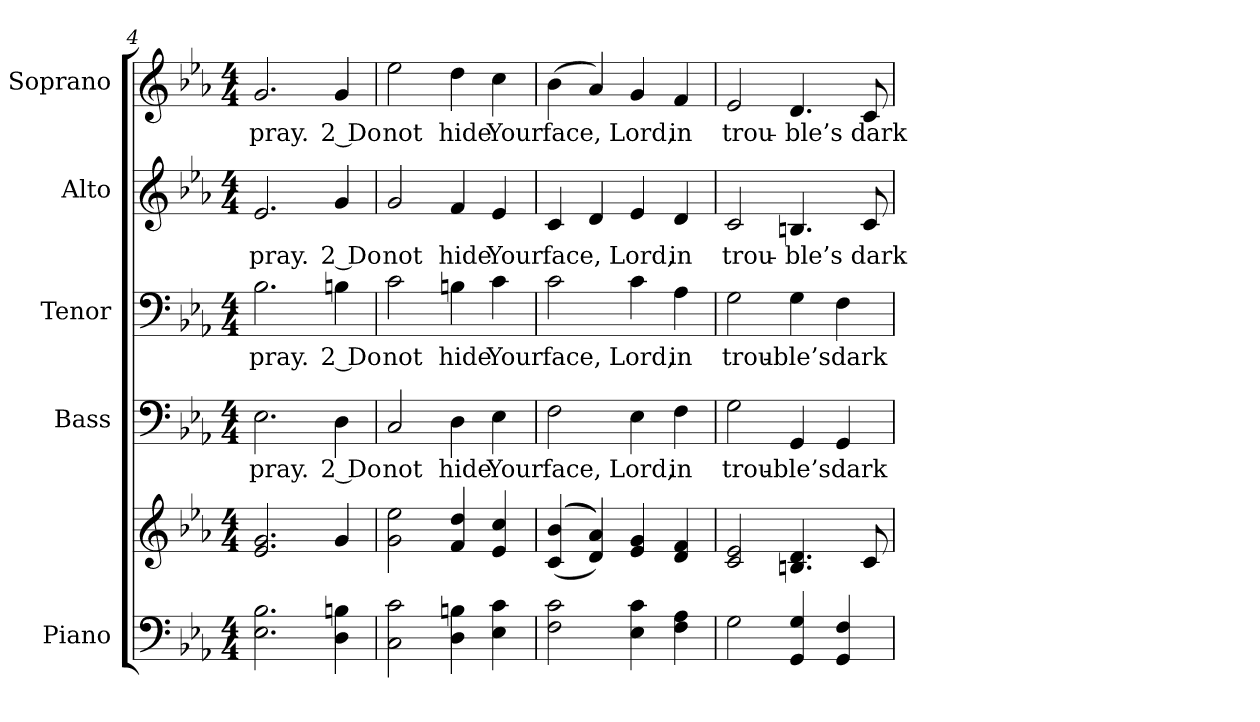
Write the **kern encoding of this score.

**kern	**kern	**kern	**text	**kern	**text	**kern	**text	**kern	**text
*part5	*part5	*part4	*part4	*part3	*part3	*part2	*part2	*part1	*part1
*staff6	*staff5	*staff4	*staff4	*staff3	*staff3	*staff2	*staff2	*staff1	*staff1
*I"Piano	*	*I"Bass	*	*I"Tenor	*	*I"Alto	*	*I"Soprano	*
*I'Pno.	*	*I'B.	*	*I'T.	*	*I'A.	*	*I'S.	*
*clefF4	*clefG2	*clefF4	*	*clefF4	*	*clefG2	*	*clefG2	*
*k[b-e-a-]	*k[b-e-a-]	*k[b-e-a-]	*	*k[b-e-a-]	*	*k[b-e-a-]	*	*k[b-e-a-]	*
*E-:	*E-:	*E-:	*	*E-:	*	*E-:	*	*E-:	*
*M4/4	*M4/4	*M4/4	*	*M4/4	*	*M4/4	*	*M4/4	*
=4	=4	=4	=4	=4	=4	=4	=4	=4	=4
!	!	!	!LO:LY:b:color=#000000	!	!	!	!	!	!
!	!	!	!	!	!LO:LY:b:color=#000000	!	!	!	!
!	!	!	!	!	!	!	!LO:LY:b:color=#000000	!	!
!	!	!	!	!	!	!	!	!	!LO:LY:b:color=#000000
2.E-i\ 2.B-i	2.e-i/ 2.gi	2.E-i\	pray.	2.B-i\	pray.	2.e-i/	pray.	2.gi/	pray.
!	!	!	!LO:LY:b:color=#000000	!	!	!	!	!	!
!	!	!	!	!	!LO:LY:b:color=#000000	!	!	!	!
!	!	!	!	!	!	!	!LO:LY:b:color=#000000	!	!
!	!	!	!	!	!	!	!	!	!LO:LY:b:color=#000000
4Di\ 4Bni	4gi/	4Di\	2 Do	4Bni\	2 Do	4gi/	2 Do	4gi/	2 Do
!!LO:PB:g=z
=5	=5	=5	=5	=5	=5	=5	=5	=5	=5
!	!	!	!LO:LY:b:color=#000000	!	!	!	!	!	!
!	!	!	!	!	!LO:LY:b:color=#000000	!	!	!	!
!	!	!	!	!	!	!	!LO:LY:b:color=#000000	!	!
!	!	!	!	!	!	!	!	!	!LO:LY:b:color=#000000
2Ci\ 2ci	2gi\ 2ee-i	2Ci/	not	2ci\	not	2gi/	not	2ee-i\	not
!	!	!	!LO:LY:b:color=#000000	!	!	!	!	!	!
!	!	!	!	!	!LO:LY:b:color=#000000	!	!	!	!
!	!	!	!	!	!	!	!LO:LY:b:color=#000000	!	!
!	!	!	!	!	!	!	!	!	!LO:LY:b:color=#000000
4Di\ 4Bni	4fi/ 4ddi	4Di\	hide	4Bni\	hide	4fi/	hide	4ddi\	hide
!	!	!	!LO:LY:b:color=#000000	!	!	!	!	!	!
!	!	!	!	!	!LO:LY:b:color=#000000	!	!	!	!
!	!	!	!	!	!	!	!LO:LY:b:color=#000000	!	!
!	!	!	!	!	!	!	!	!	!LO:LY:b:color=#000000
4E-i\ 4ci	4e-i/ 4cci	4E-i\	Your	4ci\	Your	4e-i/	Your	4cci\	Your
=6	=6	=6	=6	=6	=6	=6	=6	=6	=6
!	!	!	!LO:LY:b:color=#000000	!	!	!	!	!	!
!	!	!	!	!	!LO:LY:b:color=#000000	!	!	!	!
!	!	!	!	!	!	!	!LO:LY:b:color=#000000	!	!
!	!	!	!	!	!	!	!	!	!LO:LY:b:color=#000000
2Fi\ 2ci	(((4ci/ 4b-i	2Fi\	face,	2ci\	face,	4ci/	face,	(4b-i\	face,
.	4di/ 4a-i)))	.	.	.	.	4di/	.	4a-i/)	.
!	!	!	!LO:LY:b:color=#000000	!	!	!	!	!	!
!	!	!	!	!	!LO:LY:b:color=#000000	!	!	!	!
!	!	!	!	!	!	!	!LO:LY:b:color=#000000	!	!
!	!	!	!	!	!	!	!	!	!LO:LY:b:color=#000000
4E-i\ 4ci	4e-i/ 4gi	4E-i\	Lord,	4ci\	Lord,	4e-i/	Lord,	4gi/	Lord,
!	!	!	!LO:LY:b:color=#000000	!	!	!	!	!	!
!	!	!	!	!	!LO:LY:b:color=#000000	!	!	!	!
!	!	!	!	!	!	!	!LO:LY:b:color=#000000	!	!
!	!	!	!	!	!	!	!	!	!LO:LY:b:color=#000000
4Fi\ 4A-i	4di/ 4fi	4Fi\	in	4A-i\	in	4di/	in	4fi/	in
=7	=7	=7	=7	=7	=7	=7	=7	=7	=7
!	!	!	!LO:LY:b:color=#000000	!	!	!	!	!	!
!	!	!	!	!	!LO:LY:b:color=#000000	!	!	!	!
!	!	!	!	!	!	!	!LO:LY:b:color=#000000	!	!
!	!	!	!	!	!	!	!	!	!LO:LY:b:color=#000000
2Gi\	2ci/ 2e-i	2Gi\	trou-	2Gi\	trou-	2ci/	trou-	2e-i/	trou-
!	!	!	!LO:LY:b:color=#000000	!	!	!	!	!	!
!	!	!	!	!	!LO:LY:b:color=#000000	!	!	!	!
!	!	!	!	!	!	!	!LO:LY:b:color=#000000	!	!
!	!	!	!	!	!	!	!	!	!LO:LY:b:color=#000000
4GGi/ 4Gi	4.Bni/ 4.di	4GGi/	-ble’s	4Gi\	-ble’s	4.Bni/	-ble’s	4.di/	-ble’s
!	!	!	!LO:LY:b:color=#000000	!	!	!	!	!	!
!	!	!	!	!	!LO:LY:b:color=#000000	!	!	!	!
4GGi/ 4Fi	.	4GGi/	dark	4Fi\	dark	.	.	.	.
!	!	!	!	!	!	!	!LO:LY:b:color=#000000	!	!
!	!	!	!	!	!	!	!	!	!LO:LY:b:color=#000000
.	8ci/	.	.	.	.	8ci/	dark	8ci/	dark
=	=	=	=	=	=	=	=	=	=
*-	*-	*-	*-	*-	*-	*-	*-	*-	*-
